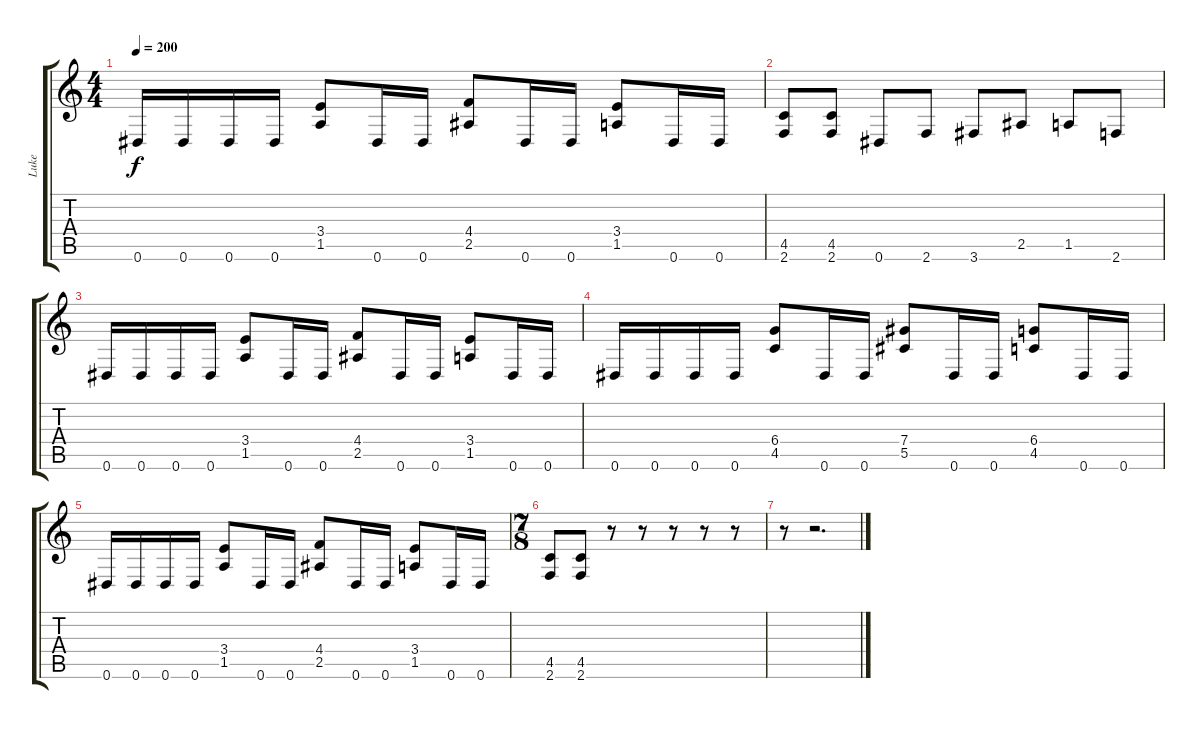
\track ("Luke" "Luke") {instrument distortionguitar}
\staff {score tabs}
\tuning (Eb4 Bb3 Gb3 Db3 Ab2 Eb2) {hide}
\ts (4 4)
\tempo 200
\clef g2
\ks c
0.6.16{dy f} 0.6.16 0.6.16 0.6.16 (3.4 1.5).8 0.6.16 0.6.16 (4.4 2.5).8 0.6.16 0.6.16 (3.4 1.5).8 0.6.16 0.6.16 |
(4.5 2.6).8 (4.5 2.6).8 0.6.8 2.6.8 3.6.8 2.5.8 1.5.8 2.6.8 |
0.6.16 0.6.16 0.6.16 0.6.16 (3.4 1.5).8 0.6.16 0.6.16 (4.4 2.5).8 0.6.16 0.6.16 (3.4 1.5).8 0.6.16 0.6.16 |
0.6.16 0.6.16 0.6.16 0.6.16 (6.4 4.5).8 0.6.16 0.6.16 (7.4 5.5).8 0.6.16 0.6.16 (6.4 4.5).8 0.6.16 0.6.16 |
0.6.16 0.6.16 0.6.16 0.6.16 (3.4 1.5).8 0.6.16 0.6.16 (4.4 2.5).8 0.6.16 0.6.16 (3.4 1.5).8 0.6.16 0.6.16 |
\ts (7 8)
(4.5 2.6).8 (4.5 2.6).8 r.8 r.8 r.8 r.8 r.8 |
r.8 r.2{d}
